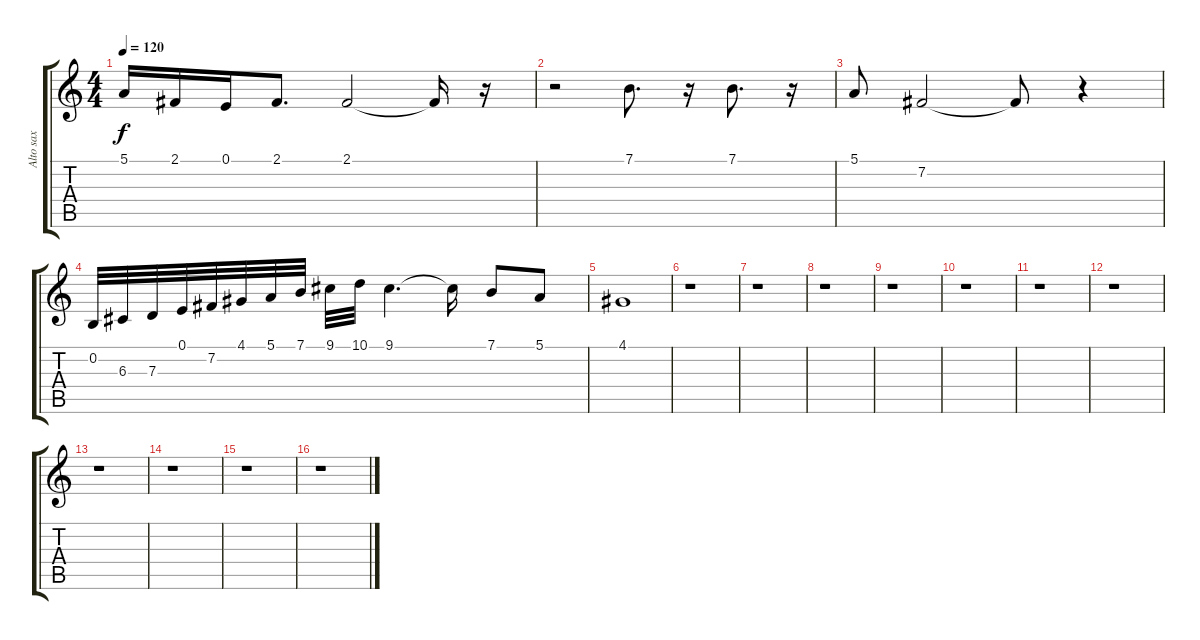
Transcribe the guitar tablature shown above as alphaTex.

\track ("Alto sax            " "Alto sax  ") {instrument altosax}
\staff {score tabs}
\tuning (E4 B3 G3 D3 A2 E2) {hide}
\ts (4 4)
\tempo 120
\clef g2
\ks c
5.1.16{dy f} 2.1.16 0.1.16 2.1.8{d} 2.1.2 2.1{t}.16 r.16 |
r.2 7.1.8{d} r.16 7.1.8{d} r.16 |
5.1.8 7.2.2 7.2{t}.8 r.4 |
0.2.32 6.3.32 7.3.32 0.1.32 7.2.32 4.1.32 5.1.32 7.1.32 9.1.32 10.1.32 9.1.4{d} 9.1{t}.16 7.1.8 5.1.8 |
4.1.1 |
r.1 |
r.1 |
r.1 |
r.1 |
r.1 |
r.1 |
r.1 |
r.1 |
r.1 |
r.1 |
r.1
